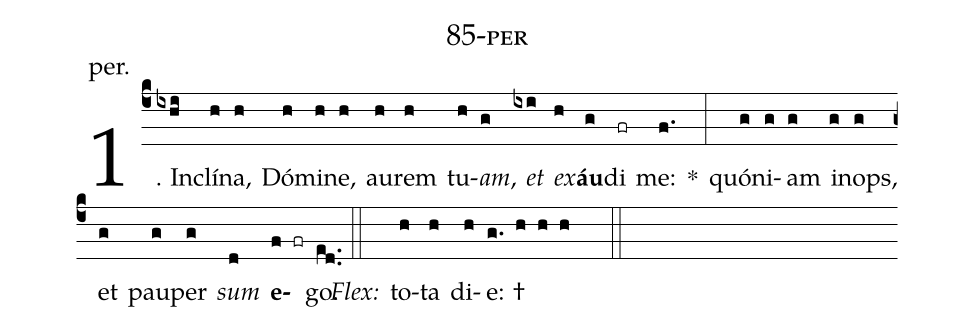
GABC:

name: 85-per;
annotation: per.;
%%
(c4)1. In(ixhi)clí(h)na,(h) Dó(h)mi(h)ne,(h) au(h)rem(h) tu(h)<i>am</i>,(g) <i>et</i>(ixi) <i>ex</i>(h)<b>áu</b>(g)di(fr) me:(f.) *(:) quón(g)i(g)am(g) in(g)ops,(g) et(g) pau(g)per(g) <i>sum</i>(d) <b>e</b>(f fr)go.(ed..) (::)
<i>Flex:</i>()  to(h)ta(h) di(h)e: †(g. h h h  ::)
